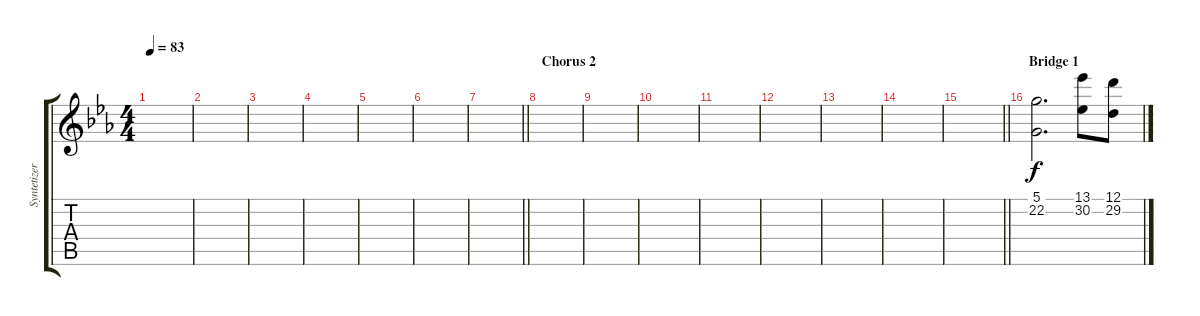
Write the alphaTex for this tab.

\track ("Syntetizer" "Syntetizer") {instrument pad8sweep}
\staff {score tabs}
\tuning (D4 A3 F3 C3 G2 C2) {hide}
\ts (4 4)
\tempo 83
\clef g2
\ks cminor
|
|
|
|
|
|
\barLineRight lightlight
|
\section ("" "Chorus 2")
|
|
|
|
|
|
|
\barLineRight lightlight
|
\section ("" "Bridge 1")
(5.1 22.2).2{d instrument choiraahs} (13.1 30.2).8 (12.1 29.2).8
